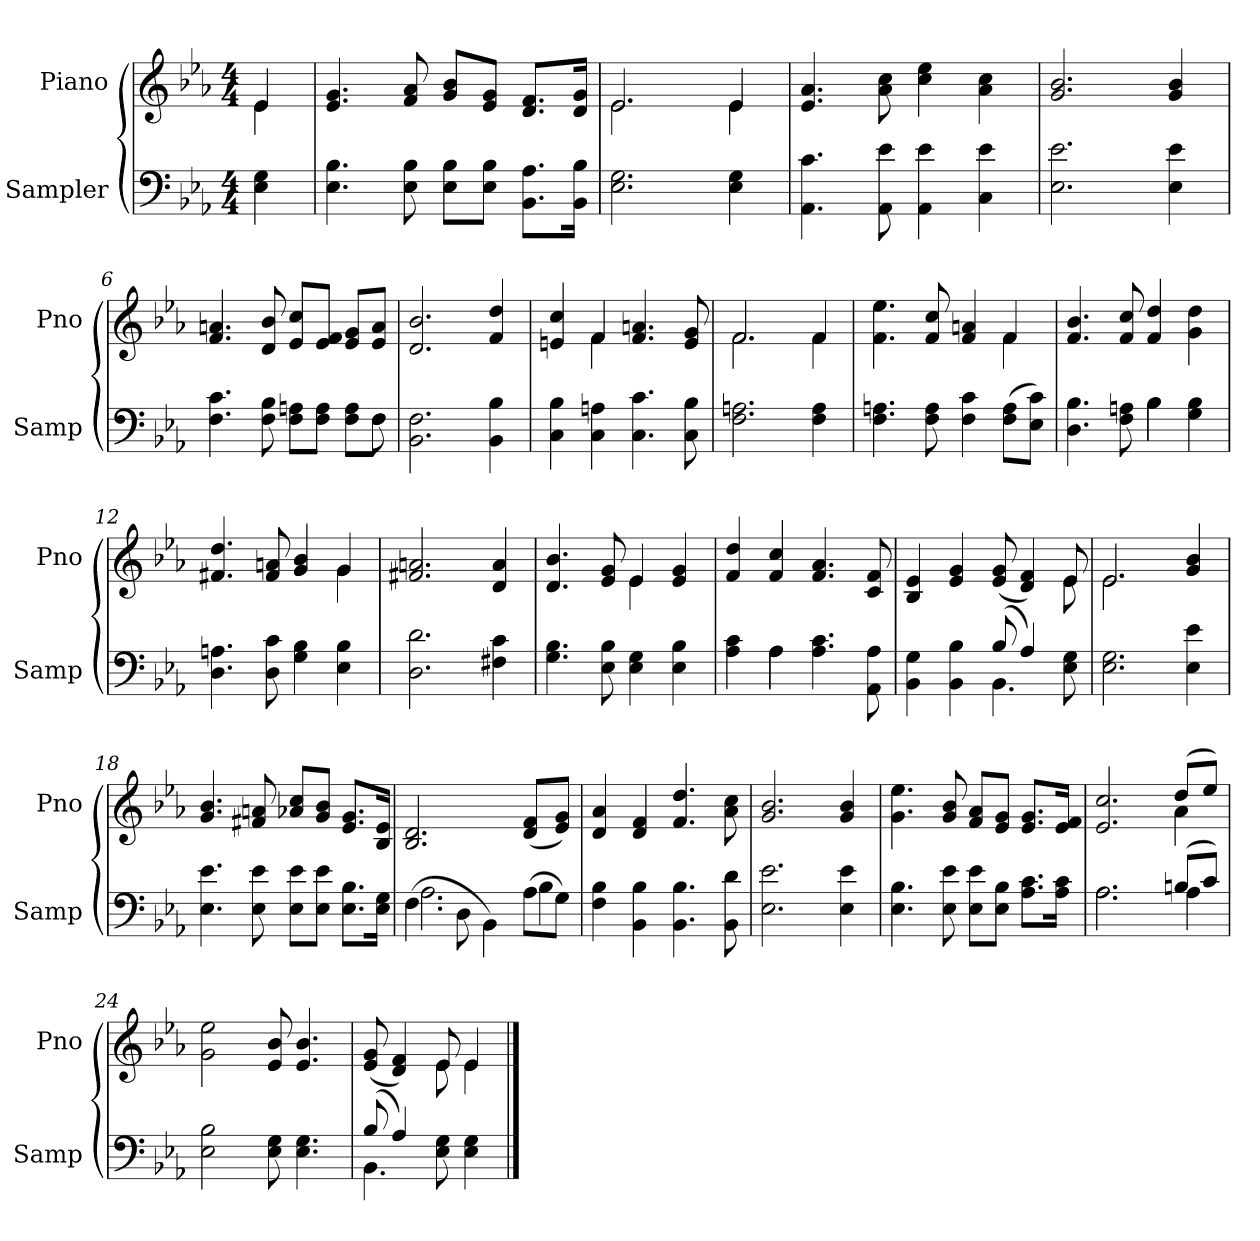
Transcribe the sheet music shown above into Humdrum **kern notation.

**kern	**kern
*part2	*part1
*staff2	*staff1
*I"Sampler	*I"Piano
*I'Samp	*I'Pno
*clefF4	*clefG2
*k[b-e-a-]	*k[b-e-a-]
*E-:	*E-:
*M4/4	*M4/4
=1	=1
*	*^
4E- 4G	4e-/	4e-
*	*v	*v
=2	=2
4.E- 4.B-	4.e- 4.g
8E- 8B-	8f 8a-
8E-\ 8B-\L	8g/ 8b-/L
8E-\ 8B-\J	8e-/ 8g/J
8.BB-\ 8.A-\L	8.d/ 8.f/L
16BB-\ 16B-\Jk	16d/ 16g/Jk
=3	=3
*	*^
2.E- 2.G	2.e-/	2.e-
4E- 4G	4e-/	4e-
*	*v	*v
=4	=4
4.AA- 4.c	4.e- 4.a-
8AA- 8e-	8a- 8cc
4AA- 4e-	4cc 4ee-
4C 4e-	4a- 4cc
=5	=5
2.E- 2.e-	2.g 2.b-
4E- 4e-	4g 4b-
=6	=6
*^	*
4.F 4.c	2..ryy	4.f 4.an
8F 8B-	.	8d 8b-
8F\ 8An\L	.	8e-/ 8cc/L
8F\ 8A\J	.	8e-/ 8f/J
8F\ 8A\L	.	8e-/ 8g/L
8F\J	8F	8e-/ 8a/J
*v	*v	*
=7	=7
2.BB- 2.F	2.d 2.b-
4BB- 4B-	4f 4dd
=8	=8
*	*^
4C 4B-	4en 4cc	4ryy
4C 4An	4f/	4f
4.C 4.c	4.f 4.an	2ryy
8C 8B-	8e 8g	.
=9	=9	=9
2.F 2.An	2.f/	2.f
4F 4A	4f/	4f
=10	=10	=10
4.F 4.An	4.f 4.ee-	2.ryy
8F 8A	8f 8cc	.
4F 4c	4f 4an	.
(8F\ 8A\L	4f/	4f
8E-\ 8c\J)	.	.
*	*v	*v
=11	=11
*^	*
4.D 4.B-	2ryy	4.f 4.b-
8F 8An	.	8f 8cc
4B-\	4B-	4f 4dd
4G 4B-	4ryy	4g 4dd
*v	*v	*
=12	=12
*	*^
4.D 4.An	4.f#X 4.dd	2.ryy
8D 8c	8f# 8an	.
4G 4B-	4g 4b-	.
4E- 4B-	4g/	4g
*	*v	*v
=13	=13
2.D 2.d	2.f#X 2.an
4F#X\ 4c\	4d 4a
=14	=14
*	*^
4.G\ 4.B-\	4.d 4.b-	2ryy
8E-\ 8B-\	8e- 8g	.
4E-\ 4G\	4e-/	4e-
4E-\ 4B-\	4e- 4g	4ryy
*	*v	*v
=15	=15
*^	*
4A-\ 4c\	4ryy	4f 4dd
4A-\	4A-	4f 4cc
4.A- 4.c	2ryy	4.f 4.a-
8AA- 8A-	.	8c 8f
=16	=16	=16
*	*	*^
4BB- 4G	2ryy	4B- 4e-	2..ryy
4BB- 4B-	.	4e- 4g	.
(8B-/	4.BB-	(8e- 8g	.
4A-/)	.	4d 4f)	.
8E- 8G	8ryy	8e-/	8e-
*v	*v	*	*
=17	=17	=17
2.E- 2.G	2.e-/	2.e-
4E- 4e-	4g 4b-	4ryy
*	*v	*v
=18	=18
4.E- 4.e-	4.g 4.b-
8E- 8e-	8f#X 8an
8E-\ 8e-\L	8a-X/ 8cc/L
8E-\ 8e-\J	8g/ 8b-/J
8.E-\ 8.B-\L	8.e-/ 8.g/L
16E-\ 16G\Jk	16B-/ 16e-/Jk
=19	=19
*^	*
(4.F\	2.A-	2.B- 2.d
8D\	.	.
4BB-\)	.	.
(8A-\L	4B-	(8d/ 8f/L
8G\J)	.	8e-/ 8g/J)
*v	*v	*
=20	=20
4F 4B-	4d 4a-
4BB- 4B-	4d 4f
4.BB- 4.B-	4.f 4.dd
8BB- 8d	8a- 8cc
=21	=21
2.E- 2.e-	2.g 2.b-
4E- 4e-	4g 4b-
=22	=22
4.E- 4.B-	4.g 4.ee-
8E- 8e-	8g 8b-
8E-\ 8e-\L	8f/ 8a-/L
8E-\ 8B-\J	8e-/ 8g/J
8.A-\ 8.c\L	8.e-/ 8.g/L
16A-\ 16c\Jk	16e-/ 16f/Jk
=23	=23
*^	*^
2.A-\	2.A-	2.e- 2.cc	2.ryy
(8Bn/L	4A-	(8dd/L	4a-
8c/J)	.	8ee-/J)	.
*v	*v	*	*
*	*v	*v
=24	=24
2E- 2B-	2g 2ee-
8E- 8G	8e- 8b-
4.E- 4.G	4.e- 4.b-
=25	=25
*^	*^
(8B-/	4.BB-	(8e- 8g	4.ryy
4A-/)	.	4d 4f)	.
8E- 8G	4.ryy	8e-/	8e-
4E- 4G	.	4e-/	4e-
*v	*v	*	*
*	*v	*v
==	==
*-	*-
